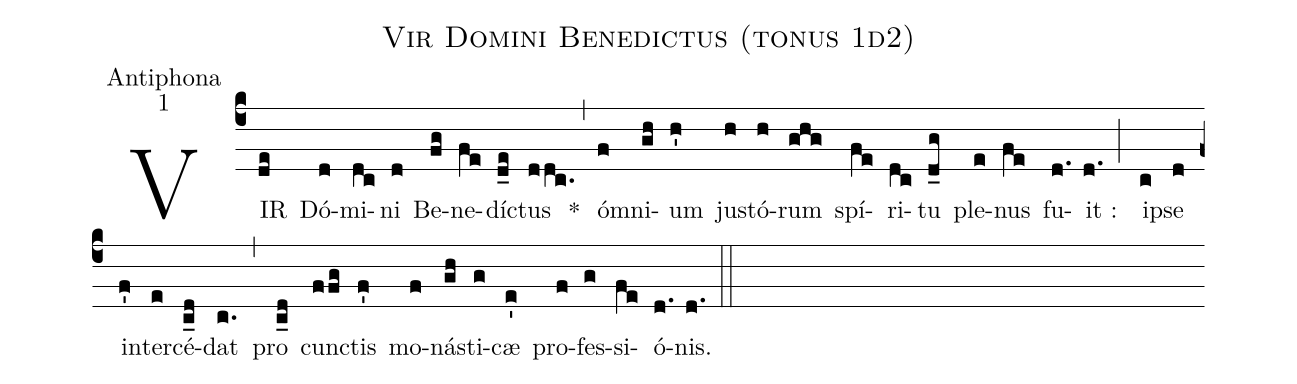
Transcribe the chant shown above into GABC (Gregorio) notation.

name:Vir Domini Benedictus (tonus 1d2);
office-part:Antiphona;
mode:1;
%%
(c4) VIR(de) Dó(d)mi(dc)ni(d) Be(fg)ne(fe)díc(d_e)tus(ddc.) *(,) óm(f)ni(gh)um(h') jus(h)tó(h)rum(ghg) spí(fe)ri(dc)tu(d_g) ple(e)nus(fe) fu(d.)it : (d.) (;) ip(c)se(d) in(f')ter(e)cé(c_d)dat(c.) (,) pro(c_d) cunc(ffg)tis(f') mo(f)nás(gh)ti(g)cæ(e') pro(f)fes(g)si(fe)ó(d.)nis.(d.) (::)
